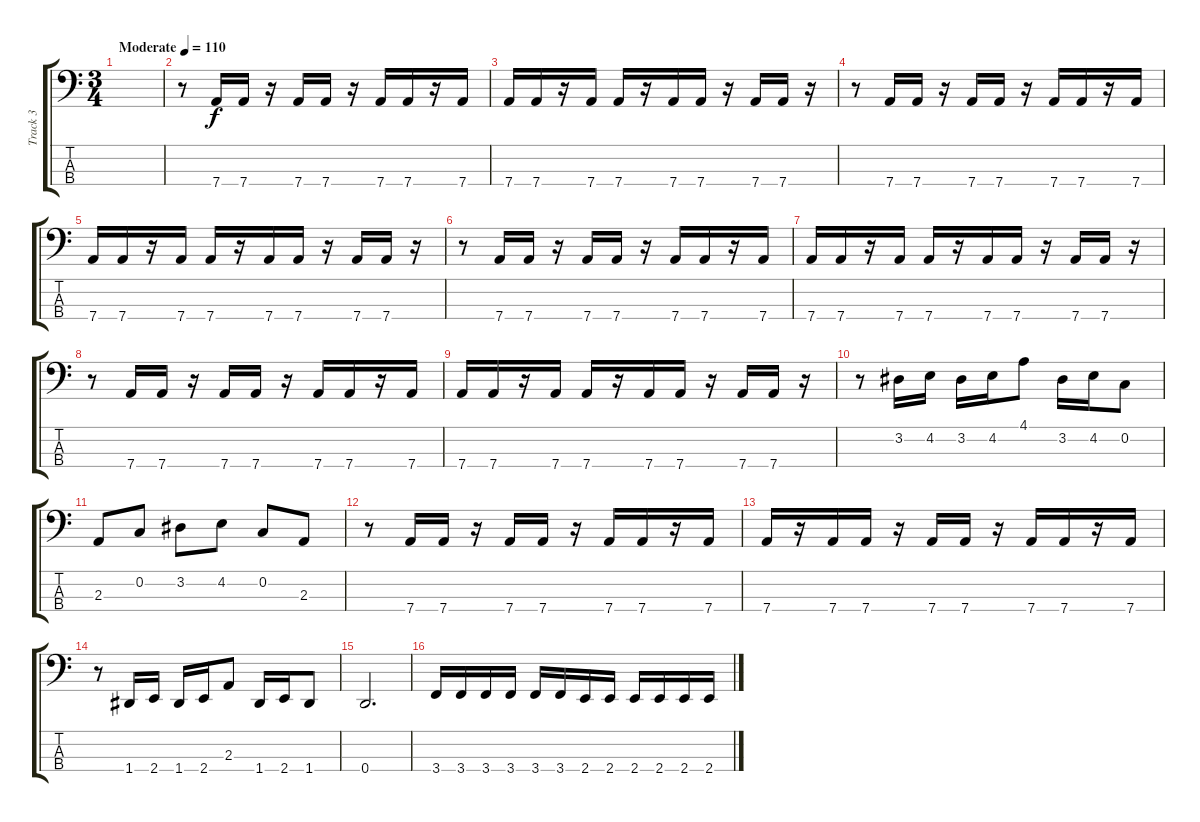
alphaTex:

\track ("Track 3" "Track 3") {instrument electricbassfinger}
\staff {score tabs}
\tuning (F2 C2 G1 D1) {hide}
\ts (3 4)
\tempo (110 "Moderate")
\clef f4
\ks c
|
r.8 7.4.16 7.4.16 r.16 7.4.16 7.4.16 r.16 7.4.16 7.4.16 r.16 7.4.16 |
7.4.16 7.4.16 r.16 7.4.16 7.4.16 r.16 7.4.16 7.4.16 r.16 7.4.16 7.4.16 r.16 |
r.8 7.4.16 7.4.16 r.16 7.4.16 7.4.16 r.16 7.4.16 7.4.16 r.16 7.4.16 |
7.4.16 7.4.16 r.16 7.4.16 7.4.16 r.16 7.4.16 7.4.16 r.16 7.4.16 7.4.16 r.16 |
r.8 7.4.16 7.4.16 r.16 7.4.16 7.4.16 r.16 7.4.16 7.4.16 r.16 7.4.16 |
7.4.16 7.4.16 r.16 7.4.16 7.4.16 r.16 7.4.16 7.4.16 r.16 7.4.16 7.4.16 r.16 |
r.8 7.4.16 7.4.16 r.16 7.4.16 7.4.16 r.16 7.4.16 7.4.16 r.16 7.4.16 |
7.4.16 7.4.16 r.16 7.4.16 7.4.16 r.16 7.4.16 7.4.16 r.16 7.4.16 7.4.16 r.16 |
r.8 3.2.16 4.2.16 3.2.16 4.2.16 4.1.8 3.2.16 4.2.16 0.2.8 |
2.3.8 0.2.8 3.2.8 4.2.8 0.2.8 2.3.8 |
r.8 7.4.16 7.4.16 r.16 7.4.16 7.4.16 r.16 7.4.16 7.4.16 r.16 7.4.16 |
7.4.16 r.16 7.4.16 7.4.16 r.16 7.4.16 7.4.16 r.16 7.4.16 7.4.16 r.16 7.4.16 |
r.8 1.4.16 2.4.16 1.4.16 2.4.16 2.3.8 1.4.16 2.4.16 1.4.8 |
0.4.2{d} |
3.4.16 3.4.16 3.4.16 3.4.16 3.4.16 3.4.16 2.4.16 2.4.16 2.4.16 2.4.16 2.4.16 2.4.16
